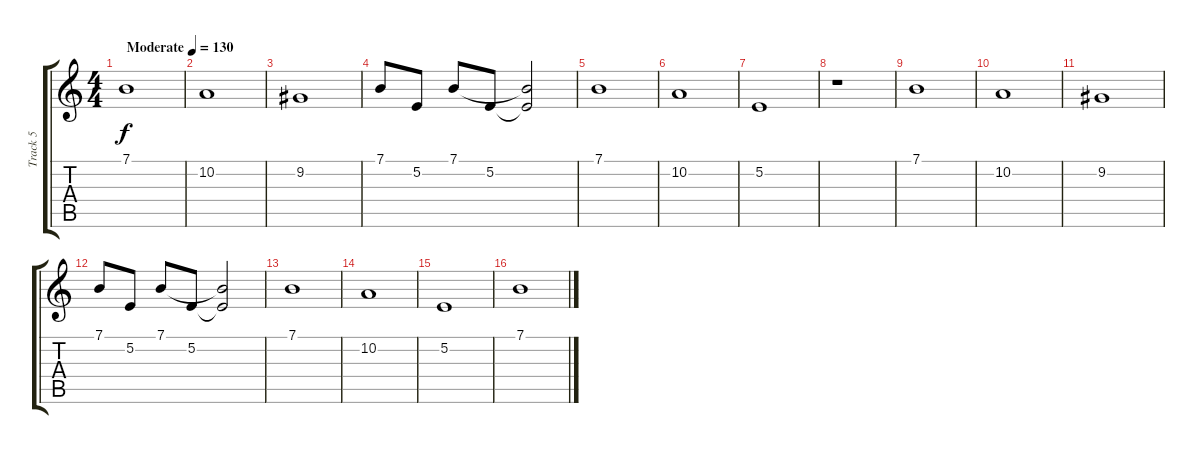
\track ("Track 5" "Track 5") {instrument synthstrings1}
\staff {score tabs}
\tuning (E4 B3 G3 D3 A2 E2) {hide}
\ts (4 4)
\tempo (130 "Moderate")
\clef g2
\ks c
7.1.1{dy f instrument synthstrings1} |
10.2.1 |
9.2.1 |
7.1.8 5.2.8 7.1.8 5.2.8 (7.1{t} 5.2{t}).2 |
7.1.1 |
10.2.1 |
5.2.1 |
r.1 |
7.1.1 |
10.2.1 |
9.2.1 |
7.1.8 5.2.8 7.1.8 5.2.8 (7.1{t} 5.2{t}).2 |
7.1.1 |
10.2.1 |
5.2.1 |
7.1.1
